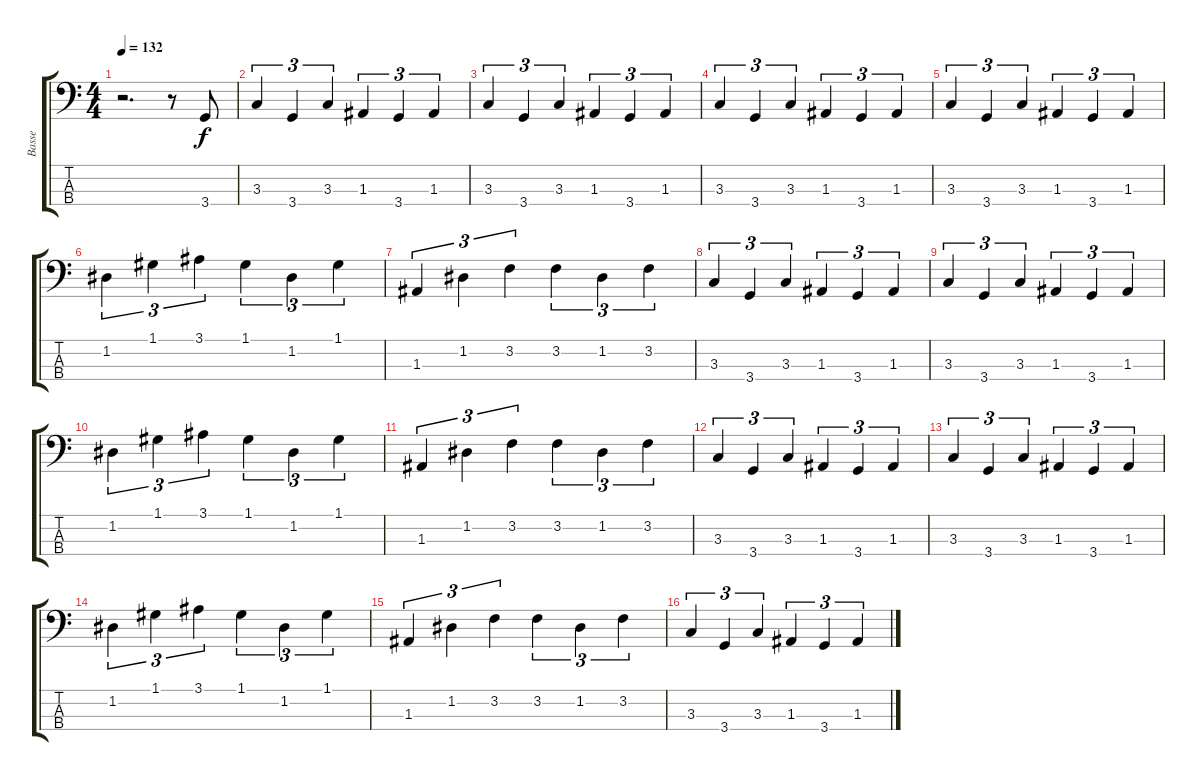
\track ("Basse" "Basse") {instrument electricbassfinger}
\staff {score tabs}
\tuning (G2 D2 A1 E1) {hide}
\ts (4 4)
\tempo 132
\clef f4
\ks c
r.2{d dy f instrument electricbassfinger} r.8 3.4.8 |
3.3.4{tu (3 2)} 3.4.4{tu (3 2)} 3.3.4{tu (3 2)} 1.3.4{tu (3 2)} 3.4.4{tu (3 2)} 1.3.4{tu (3 2)} |
3.3.4{tu (3 2)} 3.4.4{tu (3 2)} 3.3.4{tu (3 2)} 1.3.4{tu (3 2)} 3.4.4{tu (3 2)} 1.3.4{tu (3 2)} |
3.3.4{tu (3 2)} 3.4.4{tu (3 2)} 3.3.4{tu (3 2)} 1.3.4{tu (3 2)} 3.4.4{tu (3 2)} 1.3.4{tu (3 2)} |
3.3.4{tu (3 2)} 3.4.4{tu (3 2)} 3.3.4{tu (3 2)} 1.3.4{tu (3 2)} 3.4.4{tu (3 2)} 1.3.4{tu (3 2)} |
1.2.4{tu (3 2)} 1.1.4{tu (3 2)} 3.1.4{tu (3 2)} 1.1.4{tu (3 2)} 1.2.4{tu (3 2)} 1.1.4{tu (3 2)} |
1.3.4{tu (3 2)} 1.2.4{tu (3 2)} 3.2.4{tu (3 2)} 3.2.4{tu (3 2)} 1.2.4{tu (3 2)} 3.2.4{tu (3 2)} |
3.3.4{tu (3 2)} 3.4.4{tu (3 2)} 3.3.4{tu (3 2)} 1.3.4{tu (3 2)} 3.4.4{tu (3 2)} 1.3.4{tu (3 2)} |
3.3.4{tu (3 2)} 3.4.4{tu (3 2)} 3.3.4{tu (3 2)} 1.3.4{tu (3 2)} 3.4.4{tu (3 2)} 1.3.4{tu (3 2)} |
1.2.4{tu (3 2)} 1.1.4{tu (3 2)} 3.1.4{tu (3 2)} 1.1.4{tu (3 2)} 1.2.4{tu (3 2)} 1.1.4{tu (3 2)} |
1.3.4{tu (3 2)} 1.2.4{tu (3 2)} 3.2.4{tu (3 2)} 3.2.4{tu (3 2)} 1.2.4{tu (3 2)} 3.2.4{tu (3 2)} |
3.3.4{tu (3 2)} 3.4.4{tu (3 2)} 3.3.4{tu (3 2)} 1.3.4{tu (3 2)} 3.4.4{tu (3 2)} 1.3.4{tu (3 2)} |
3.3.4{tu (3 2)} 3.4.4{tu (3 2)} 3.3.4{tu (3 2)} 1.3.4{tu (3 2)} 3.4.4{tu (3 2)} 1.3.4{tu (3 2)} |
1.2.4{tu (3 2)} 1.1.4{tu (3 2)} 3.1.4{tu (3 2)} 1.1.4{tu (3 2)} 1.2.4{tu (3 2)} 1.1.4{tu (3 2)} |
1.3.4{tu (3 2)} 1.2.4{tu (3 2)} 3.2.4{tu (3 2)} 3.2.4{tu (3 2)} 1.2.4{tu (3 2)} 3.2.4{tu (3 2)} |
3.3.4{tu (3 2)} 3.4.4{tu (3 2)} 3.3.4{tu (3 2)} 1.3.4{tu (3 2)} 3.4.4{tu (3 2)} 1.3.4{tu (3 2)}
